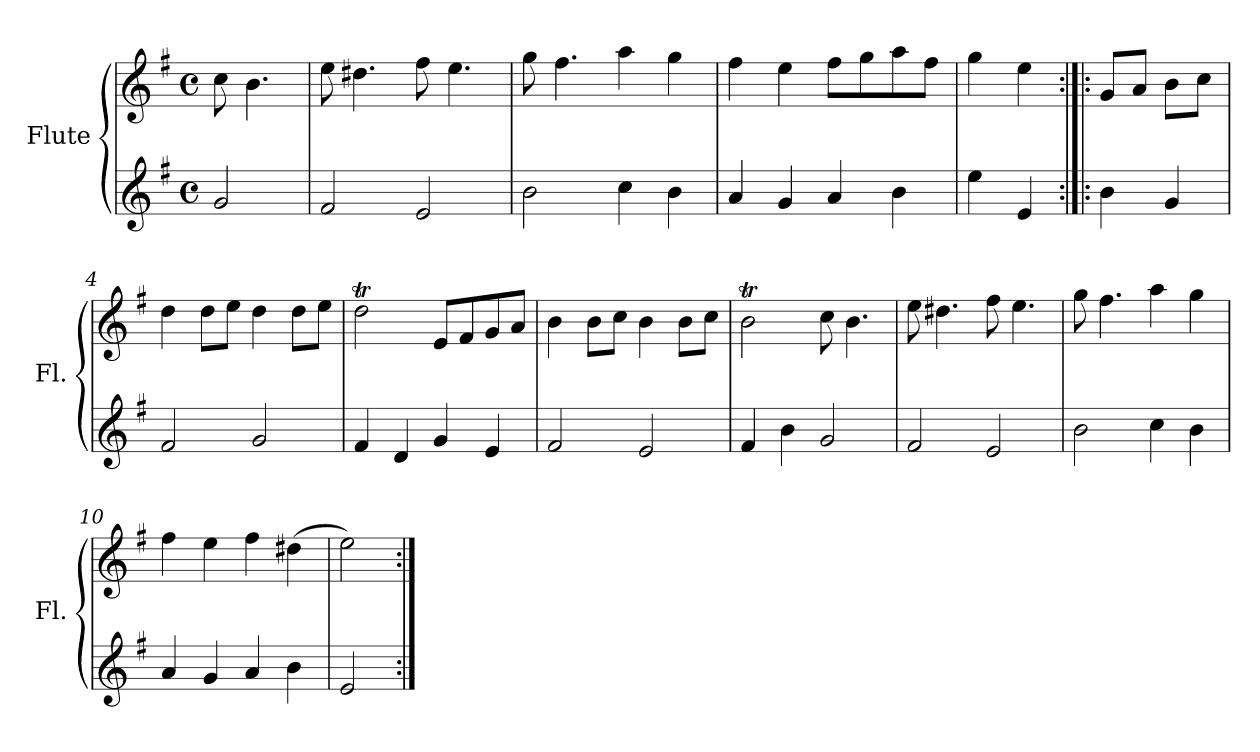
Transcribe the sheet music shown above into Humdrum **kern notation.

**kern	**kern
*part2	*part1
*staff2	*staff1
*I"Flute	*I"Flute
*I'Fl.	*I'Fl.
*clefG2	*clefG2
*k[f#]	*k[f#]
*G:	*G:
*M4/4	*M4/4
*met(c)	*met(c)
=	=
2g/	8cc\
.	4.b\
=1	=1
2f#/	8ee\
.	4.dd#X\
2e/	8ff#\
.	4.ee\
=2	=2
2b\	8gg\
.	4.ff#\
4cc\	4aa\
4b\	4gg\
=3	=3
4a/	4ff#\
4g/	4ee\
4a/	8ff#\L
.	8gg\
4b\	8aa\
.	8ff#\J
=3X1	=3X1
4ee\	4gg\
4e/	4ee\
=3X2:|!|:	=3X2:|!|:
4b\	8g/L
.	8a/J
4g/	8b\L
.	8cc\J
=4	=4
2f#/	4dd\
.	8dd\L
.	8ee\J
2g/	4dd\
.	8dd\L
.	8ee\J
!!LO:LB:g=z
=5	=5
4f#/	2ddT\
4d/	.
4g/	8e/L
.	8f#/
4e/	8g/
.	8a/J
=6	=6
2f#/	4b\
.	8b\L
.	8cc\J
2e/	4b\
.	8b\L
.	8cc\J
=7	=7
4f#/	2bt\
4b\	.
2g/	8cc\
.	4.b\
=8	=8
2f#/	8ee\
.	4.dd#X\
2e/	8ff#\
.	4.ee\
=9	=9
2b\	8gg\
.	4.ff#\
4cc\	4aa\
4b\	4gg\
=10	=10
4a/	4ff#\
4g/	4ee\
4a/	4ff#\
4b\	(4dd#X\
=10X3	=10X3
2e/	2ee\)
=:|!	=:|!
*-	*-
